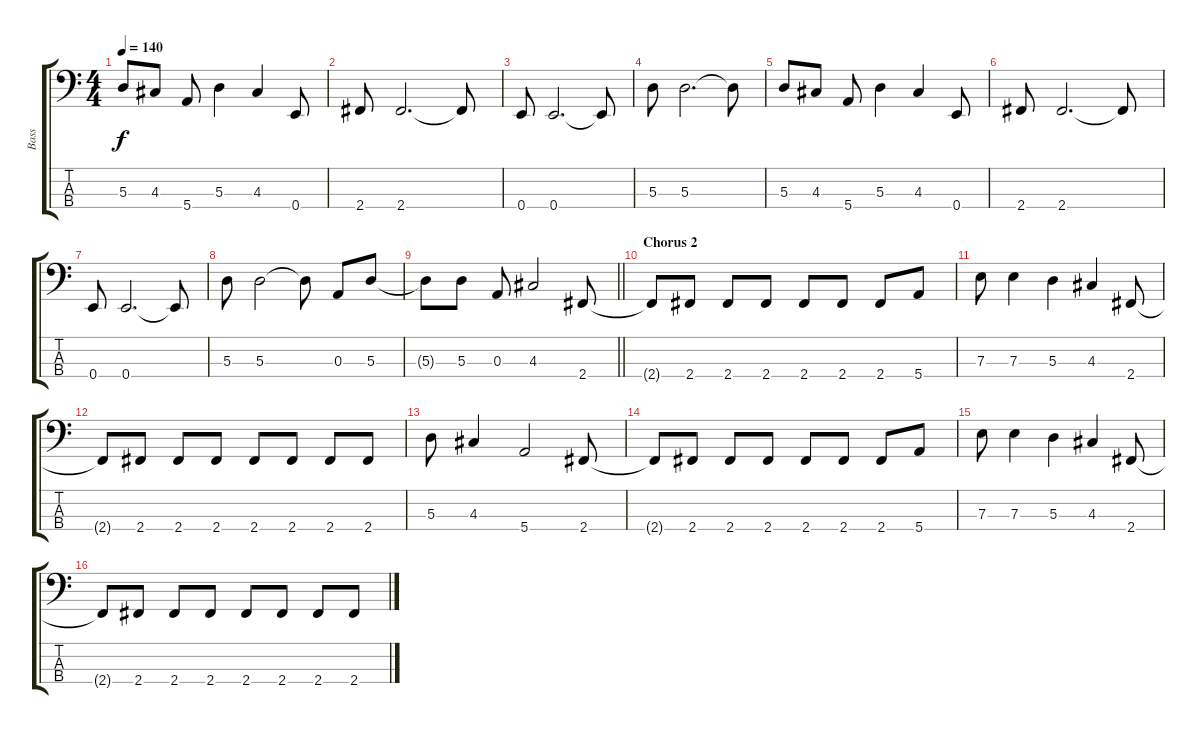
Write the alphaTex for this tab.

\track ("Bass" "Bass") {instrument electricbasspick}
\staff {score tabs}
\tuning (G2 D2 A1 E1) {hide}
\ts (4 4)
\tempo 140
\clef f4
\ks c
5.3.8{dy f} 4.3.8 5.4.8 5.3.4 4.3.4 0.4.8 |
2.4.8 2.4.2{d} 2.4{t}.8 |
0.4.8 0.4.2{d} 0.4{t}.8 |
5.3.8 5.3.2{d} 5.3{t}.8 |
5.3.8 4.3.8 5.4.8 5.3.4 4.3.4 0.4.8 |
2.4.8 2.4.2{d} 2.4{t}.8 |
0.4.8 0.4.2{d} 0.4{t}.8 |
5.3.8 5.3.2 5.3{t}.8 0.3.8 5.3.8 |
\barLineRight lightlight
5.3{t}.8 5.3.8 0.3.8 4.3.2 2.4.8 |
\section ("" "Chorus 2")
2.4{t}.8 2.4.8 2.4.8 2.4.8 2.4.8 2.4.8 2.4.8 5.4.8 |
7.3.8 7.3.4 5.3.4 4.3.4 2.4.8 |
2.4{t}.8 2.4.8 2.4.8 2.4.8 2.4.8 2.4.8 2.4.8 2.4.8 |
5.3.8 4.3.4 5.4.2 2.4.8 |
2.4{t}.8 2.4.8 2.4.8 2.4.8 2.4.8 2.4.8 2.4.8 5.4.8 |
7.3.8 7.3.4 5.3.4 4.3.4 2.4.8 |
2.4{t}.8 2.4.8 2.4.8 2.4.8 2.4.8 2.4.8 2.4.8 2.4.8
